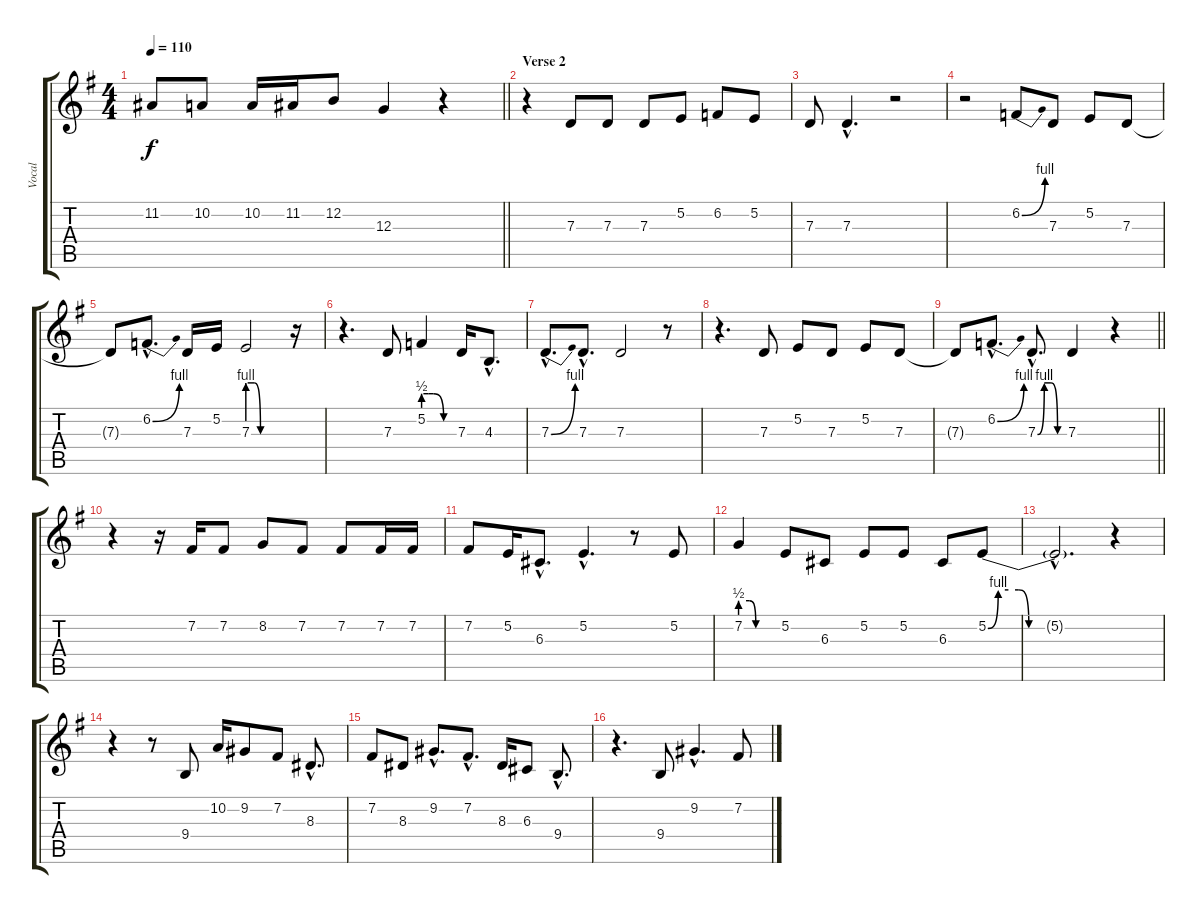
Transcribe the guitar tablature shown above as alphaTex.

\track ("Vocal" "Vocal") {instrument lead2sawtooth}
\staff {score tabs}
\tuning (E4 B3 G3 D3 A2 E2) {hide}
\ts (4 4)
\tempo 110
\clef g2
\barLineRight lightlight
\ks g
11.2.8{dy f} 10.2.8 10.2.16 11.2.16 12.2.8 12.3.4 r.4 |
\section ("" "Verse 2")
r.4 7.3.8 7.3.8 7.3.8 5.2.8 6.2.8 5.2.8 |
7.3.8 7.3{hac}.4{d} r.2 |
r.2 6.2{be (bend 0 0 60 4)}.8 7.3.8 5.2.8 7.3.8 |
7.3{t}.8 6.2{be (bend 0 0 60 4) hac}.8{d} 7.3.16 5.2.16 7.3{be (custom 0 4 10 4 20 0 40 0 60 0)}.2 r.16 |
r.4{d} 7.3.8 5.2{be (custom 0 2 10 2 20 2 40 0 60 0)}.4 7.3.16 4.3{hac}.8{d} |
7.3{be (bend 0 0 60 4) hac}.8{d} 7.3{hac}.8{d} 7.3.2 r.8 |
r.4{d} 7.3.8 5.2.8 7.3.8 5.2.8 7.3.8 |
\barLineRight lightlight
7.3{t}.8 6.2{be (bend 0 0 60 4) hac}.8{d} 7.3{be (custom 0 0 15 4 30 4 45 0 60 0) hac}.8{d} 7.3.4 r.4 |
r.4 r.16 7.2.16 7.2.8 8.2.8 7.2.8 7.2.8 7.2.16 7.2.16 |
7.2.8 5.2.16 6.3{hac}.8{d} 5.2{hac}.4{d} r.8 5.2.8 |
7.2{be (custom 0 2 15 2 25 0 40 0 60 0)}.4 5.2.8 6.3.8 5.2.8 5.2.8 6.3.8 5.2{be (custom 0 0 5 4 10 4 15 4 20 0 30 0 45 0 60 0)}.8 |
5.2{hac t}.2{d} r.4 |
r.4 r.8 9.4.8 10.2.16 9.2.8 7.2.8 8.3{hac}.8{d} |
7.2.8 8.3.8 9.2{hac}.8{d} 7.2{hac}.8{d} 8.3.16 6.3.8 9.4{hac}.8{d} |
r.4{d} 9.4.8 9.2{hac}.4{d} 7.2.8
